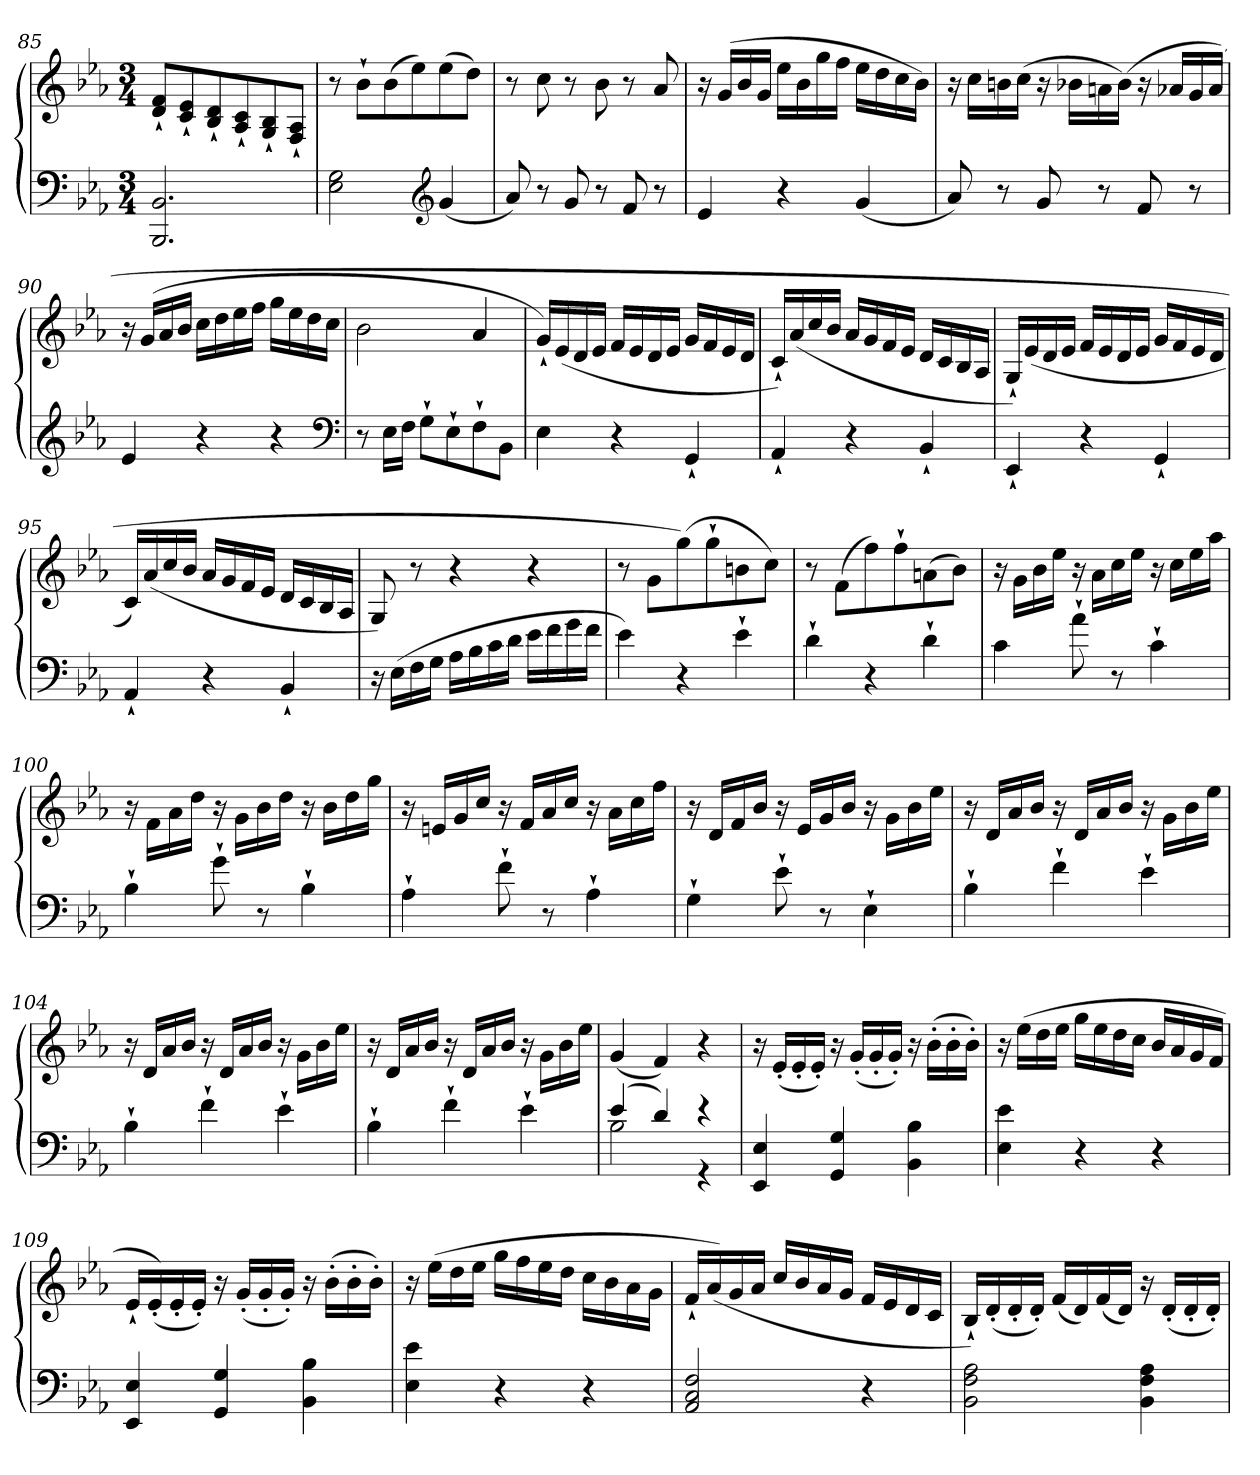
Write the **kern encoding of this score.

**kern	**kern
*part1	*part1
*staff2	*staff1
*clefF4	*clefG2
*k[b-e-a-]	*k[b-e-a-]
*E-:	*E-:
*M3/4	*M3/4
=85	=85
2.BBB-/ 2.BB-/	8d`/ 8f`/L
.	8c`/ 8e-`/
.	8B-`/ 8d`/
.	8A-`/ 8c`/
.	8G`/ 8B-`/
.	8F`/ 8A-`/J
=86	=86
2E-\ 2G\	8r
.	8b-`\L
.	(8b-\
.	8ee-\)
*clefG2	*
(4g/	(8ee-\
.	8dd\J)
=87	=87
8a-/)	8r
8r	8cc\
8g/	8r
8r	8b-\
8f/	8r
8r	8a-/
=88	=88
4e-/	16r
.	(16g/LL
.	16b-/
.	16g/JJ
4r	16ee-\LL
.	16b-\
.	16gg\
.	16ff\JJ
(4g/	16ee-\LL
.	16dd\
.	16cc\
.	16b-\JJ)
=89	=89
8a-/)	16r
.	16cc\LL
8r	16bn\
.	(16cc\JJ
8g/	16r
.	16b-X\LL
8r	16an\
.	(16b-\JJ)
8f/	16r
.	16a-X/LL
8r	16g/
.	(16a-/JJ)
=90	=90
4e-/	16r
.	(16g/LL
.	16a-/
.	16b-/JJ
4r	16cc\LL
.	16dd\
.	16ee-\
.	16ff\JJ
4r	16gg\LL
.	16ee-\
.	16dd\
.	16cc\JJ
*clefF4	*
=91	=91
8r	2b-\
16E-\LL	.
16F\JJ	.
8G`\L	.
8E-`\	.
8F`\	4a-/
8BB-\J	.
=92	=92
4E-\	16g`/LL)
.	(16e-/
.	16d/
.	16e-/JJ
4r	16f/LL
.	16e-/
.	16d/
.	16e-/JJ
4GG`/	16g/LL
.	16f/
.	16e-/
.	16d/JJ
=93	=93
4AA-`/	16c`/LL)
.	(16a-/
.	16cc/
.	16b-/JJ
4r	16a-/LL
.	16g/
.	16f/
.	16e-/JJ
4BB-`/	16d/LL
.	16c/
.	16B-/
.	16A-/JJ
=94	=94
4EE-`/	16G`/LL)
.	(16e-/
.	16d/
.	16e-/JJ
4r	16f/LL
.	16e-/
.	16d/
.	16e-/JJ
4GG`/	16g/LL
.	16f/
.	16e-/
.	16d/JJ
=95	=95
4AA-`/	16c/LL)
.	(16a-/
.	16cc/
.	16b-/JJ
4r	16a-/LL
.	16g/
.	16f/
.	16e-/JJ
4BB-`/	16d/LL
.	16c/
.	16B-/
.	16A-/JJ
=96	=96
16r	8G/)
(16E-\LL	.
16F\	8r
16G\JJ	.
16A-\LL	4r
16B-\	.
16c\	.
16d\JJ	.
16e-\LL	4r
16f\	.
16g\	.
16f\JJ	.
=97	=97
4e-\)	8r
.	8g\L
4r	(8gg\)
.	8gg`\
4e-`\	8bn\
.	8cc\J)
=98	=98
4d`\	8r
.	(8f\L
4r	8ff\)
.	8ff`\
4d`\	(8an\
.	8b-\J)
=99	=99
4c\	16r
.	16g\LL
.	16b-\
.	16ee-\JJ
8a-`\	16r
.	16a-\LL
8r	16cc\
.	16ee-\JJ
4c`\	16r
.	16cc\LL
.	16ee-\
.	16aa-\JJ
=100	=100
4B-`\	16r
.	16f\LL
.	16a-\
.	16dd\JJ
8g`\	16r
.	16g\LL
8r	16b-\
.	16dd\JJ
4B-`\	16r
.	16b-\LL
.	16dd\
.	16gg\JJ
=101	=101
4A-`\	16r
.	16en/LL
.	16g/
.	16cc/JJ
8f`\	16r
.	16f/LL
8r	16a-/
.	16cc/JJ
4A-`\	16r
.	16a-\LL
.	16cc\
.	16ff\JJ
=102	=102
4G`\	16r
.	16d/LL
.	16f/
.	16b-/JJ
8e-`\	16r
.	16e-/LL
8r	16g/
.	16b-/JJ
4E-`\	16r
.	16g\LL
.	16b-\
.	16ee-\JJ
=103	=103
4B-`\	16r
.	16d/LL
.	16a-/
.	16b-/JJ
4f`\	16r
.	16d/LL
.	16a-/
.	16b-/JJ
4e-`\	16r
.	16g\LL
.	16b-\
.	16ee-\JJ
=104	=104
4B-`\	16r
.	16d/LL
.	16a-/
.	16b-/JJ
4f`\	16r
.	16d/LL
.	16a-/
.	16b-/JJ
4e-`\	16r
.	16g\LL
.	16b-\
.	16ee-\JJ
=105	=105
4B-`\	16r
.	16d/LL
.	16a-/
.	16b-/JJ
4f`\	16r
.	16d/LL
.	16a-/
.	16b-/JJ
4e-`\	16r
.	16g\LL
.	16b-\
.	16ee-\JJ
=106	=106
*^	*
(4e-/	2B-\	(4g/
4d/)	.	4f/)
4r	4r	4r
*v	*v	*
=107	=107
4EE-/ 4E-/	16r
.	(16e-'/LL
.	16e-'/
.	16e-'/JJ)
4GG/ 4G/	16r
.	(16g'/LL
.	16g'/
.	16g'/JJ)
4BB-\ 4B-\	16r
.	(16b-'\LL
.	16b-'\
.	16b-'\JJ)
=108	=108
4E-\ 4e-\	16r
.	(16ee-\LL
.	16dd\
.	16ee-\JJ
4r	16gg\LL
.	16ee-\
.	16dd\
.	16cc\JJ
4r	16b-/LL
.	16a-/
.	16g/
.	16f/JJ
=109	=109
4EE-/ 4E-/	16e-`/LL
.	(16e-'/)
.	16e-'/
.	16e-'/JJ)
4GG/ 4G/	16r
.	(16g'/LL
.	16g'/
.	16g'/JJ)
4BB-\ 4B-\	16r
.	(16b-'\LL
.	16b-'\
.	16b-'\JJ)
=110	=110
4E-\ 4e-\	16r
.	(16ee-\LL
.	16dd\
.	16ee-\JJ
4r	16gg\LL
.	16ff\
.	16ee-\
.	16dd\JJ
4r	16cc\LL
.	16b-\
.	16a-\
.	16g\JJ
=111	=111
2AA-/ 2C/ 2F/	16f`/LL
.	(16a-/)
.	16g/
.	16a-/JJ
.	16cc/LL
.	16b-/
.	16a-/
.	16g/JJ
4r	16f/LL
.	16e-/
.	16d/
.	16c/JJ
=112	=112
2BB-\ 2F\ 2A-\	16B-`/LL)
.	(16d'/
.	16d'/
.	16d'/JJ)
.	(16f/LL
.	16d/)
.	(16f/
.	16d/JJ)
4BB-\ 4F\ 4A-\	16r
.	(16d'/LL
.	16d'/
.	16d'/JJ)
=	=
*-	*-
